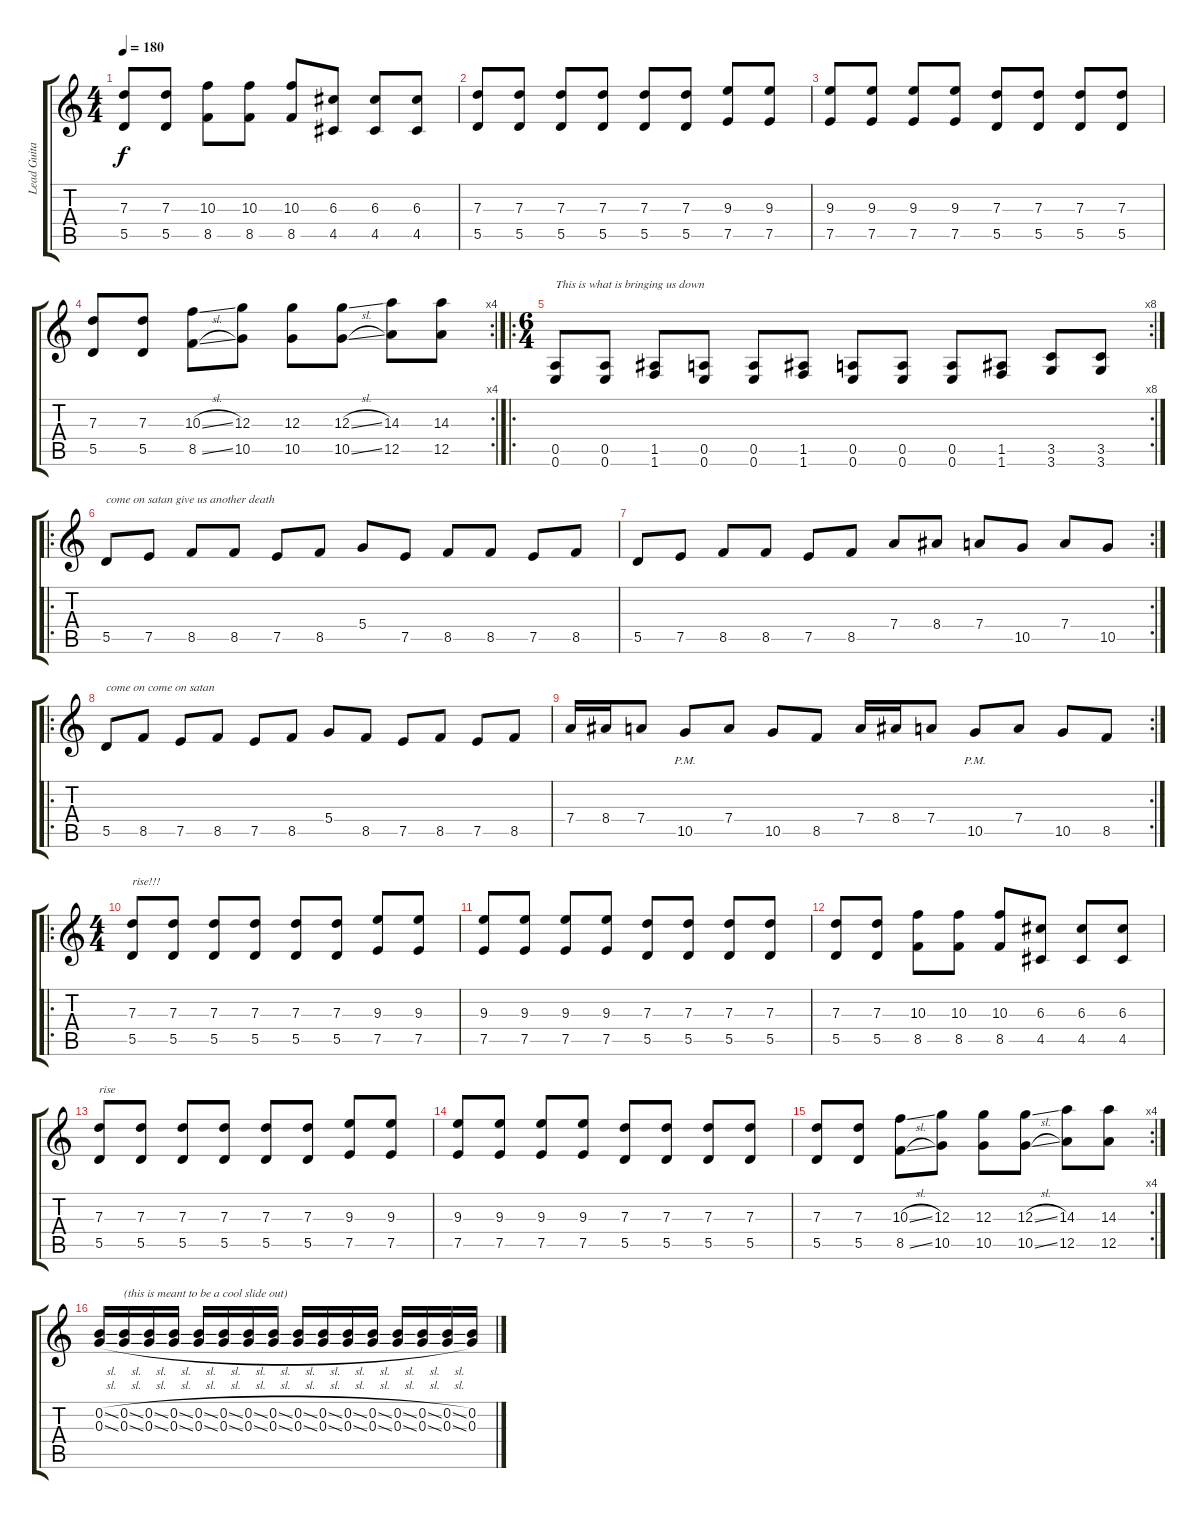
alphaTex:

\track ("Lead Guitar" "Lead Guita") {instrument overdrivenguitar}
\staff {score tabs}
\tuning (E4 B3 G3 D3 A2 E2) {hide}
\ts (4 4)
\tempo 180
\clef g2
\ks c
(7.3 5.5).8{dy f} (7.3 5.5).8 (10.3 8.5).8 (10.3 8.5).8 (10.3 8.5).8 (6.3 4.5).8 (6.3 4.5).8 (6.3 4.5).8 |
(7.3 5.5).8 (7.3 5.5).8 (7.3 5.5).8 (7.3 5.5).8 (7.3 5.5).8 (7.3 5.5).8 (9.3 7.5).8 (9.3 7.5).8 |
(9.3 7.5).8 (9.3 7.5).8 (9.3 7.5).8 (9.3 7.5).8 (7.3 5.5).8 (7.3 5.5).8 (7.3 5.5).8 (7.3 5.5).8 |
\rc 4
(7.3 5.5).8 (7.3 5.5).8 (10.3{sl} 8.5{sl}).8 (12.3 10.5).8 (12.3 10.5).8 (12.3{sl} 10.5{sl}).8 (14.3 12.5).8 (14.3 12.5).8 |
\ro
\rc 8
\ts (6 4)
(0.5 0.6).8{txt "This is what is bringing us down" instrument overdrivenguitar} (0.5 0.6).8 (1.5 1.6).8 (0.5 0.6).8 (0.5 0.6).8 (1.5 1.6).8 (0.5 0.6).8 (0.5 0.6).8 (0.5 0.6).8 (1.5 1.6).8 (3.5 3.6).8 (3.5 3.6).8 |
\ro
5.5.8{txt "come on satan give us another death"} 7.5.8 8.5.8 8.5.8 7.5.8 8.5.8 5.4.8 7.5.8 8.5.8 8.5.8 7.5.8 8.5.8 |
\rc 2
5.5.8 7.5.8 8.5.8 8.5.8 7.5.8 8.5.8 7.4.8 8.4.8 7.4.8 10.5.8 7.4.8 10.5.8 |
\ro
5.5.8{txt "come on come on satan"} 8.5.8 7.5.8 8.5.8 7.5.8 8.5.8 5.4.8 8.5.8 7.5.8 8.5.8 7.5.8 8.5.8 |
\rc 2
7.4.16 8.4.16 7.4.8 10.5{pm}.8 7.4.8 10.5.8 8.5.8 7.4.16 8.4.16 7.4.8 10.5{pm}.8 7.4.8 10.5.8 8.5.8 |
\ro
\ts (4 4)
(7.3 5.5).8{txt "rise!!!"} (7.3 5.5).8 (7.3 5.5).8 (7.3 5.5).8 (7.3 5.5).8 (7.3 5.5).8 (9.3 7.5).8 (9.3 7.5).8 |
(9.3 7.5).8 (9.3 7.5).8 (9.3 7.5).8 (9.3 7.5).8 (7.3 5.5).8 (7.3 5.5).8 (7.3 5.5).8 (7.3 5.5).8 |
(7.3 5.5).8 (7.3 5.5).8 (10.3 8.5).8 (10.3 8.5).8 (10.3 8.5).8 (6.3 4.5).8 (6.3 4.5).8 (6.3 4.5).8 |
(7.3 5.5).8{txt "rise"} (7.3 5.5).8 (7.3 5.5).8 (7.3 5.5).8 (7.3 5.5).8 (7.3 5.5).8 (9.3 7.5).8 (9.3 7.5).8 |
(9.3 7.5).8 (9.3 7.5).8 (9.3 7.5).8 (9.3 7.5).8 (7.3 5.5).8 (7.3 5.5).8 (7.3 5.5).8 (7.3 5.5).8 |
\rc 4
(7.3 5.5).8 (7.3 5.5).8 (10.3{sl} 8.5{sl}).8 (12.3 10.5).8 (12.3 10.5).8 (12.3{sl} 10.5{sl}).8 (14.3 12.5).8 (14.3 12.5).8 |
(0.2{sl} 0.3{sl}).16 (0.2{sl} 0.3{sl}).16{txt "(this is meant to be a cool slide out)"} (0.2{sl} 0.3{sl}).16 (0.2{sl} 0.3{sl}).16 (0.2{sl} 0.3{sl}).16 (0.2{sl} 0.3{sl}).16 (0.2{sl} 0.3{sl}).16 (0.2{sl} 0.3{sl}).16 (0.2{sl} 0.3{sl}).16 (0.2{sl} 0.3{sl}).16 (0.2{sl} 0.3{sl}).16 (0.2{sl} 0.3{sl}).16 (0.2{sl} 0.3{sl}).16 (0.2{sl} 0.3{sl}).16 (0.2{sl} 0.3{sl}).16 (0.2 0.3).16
